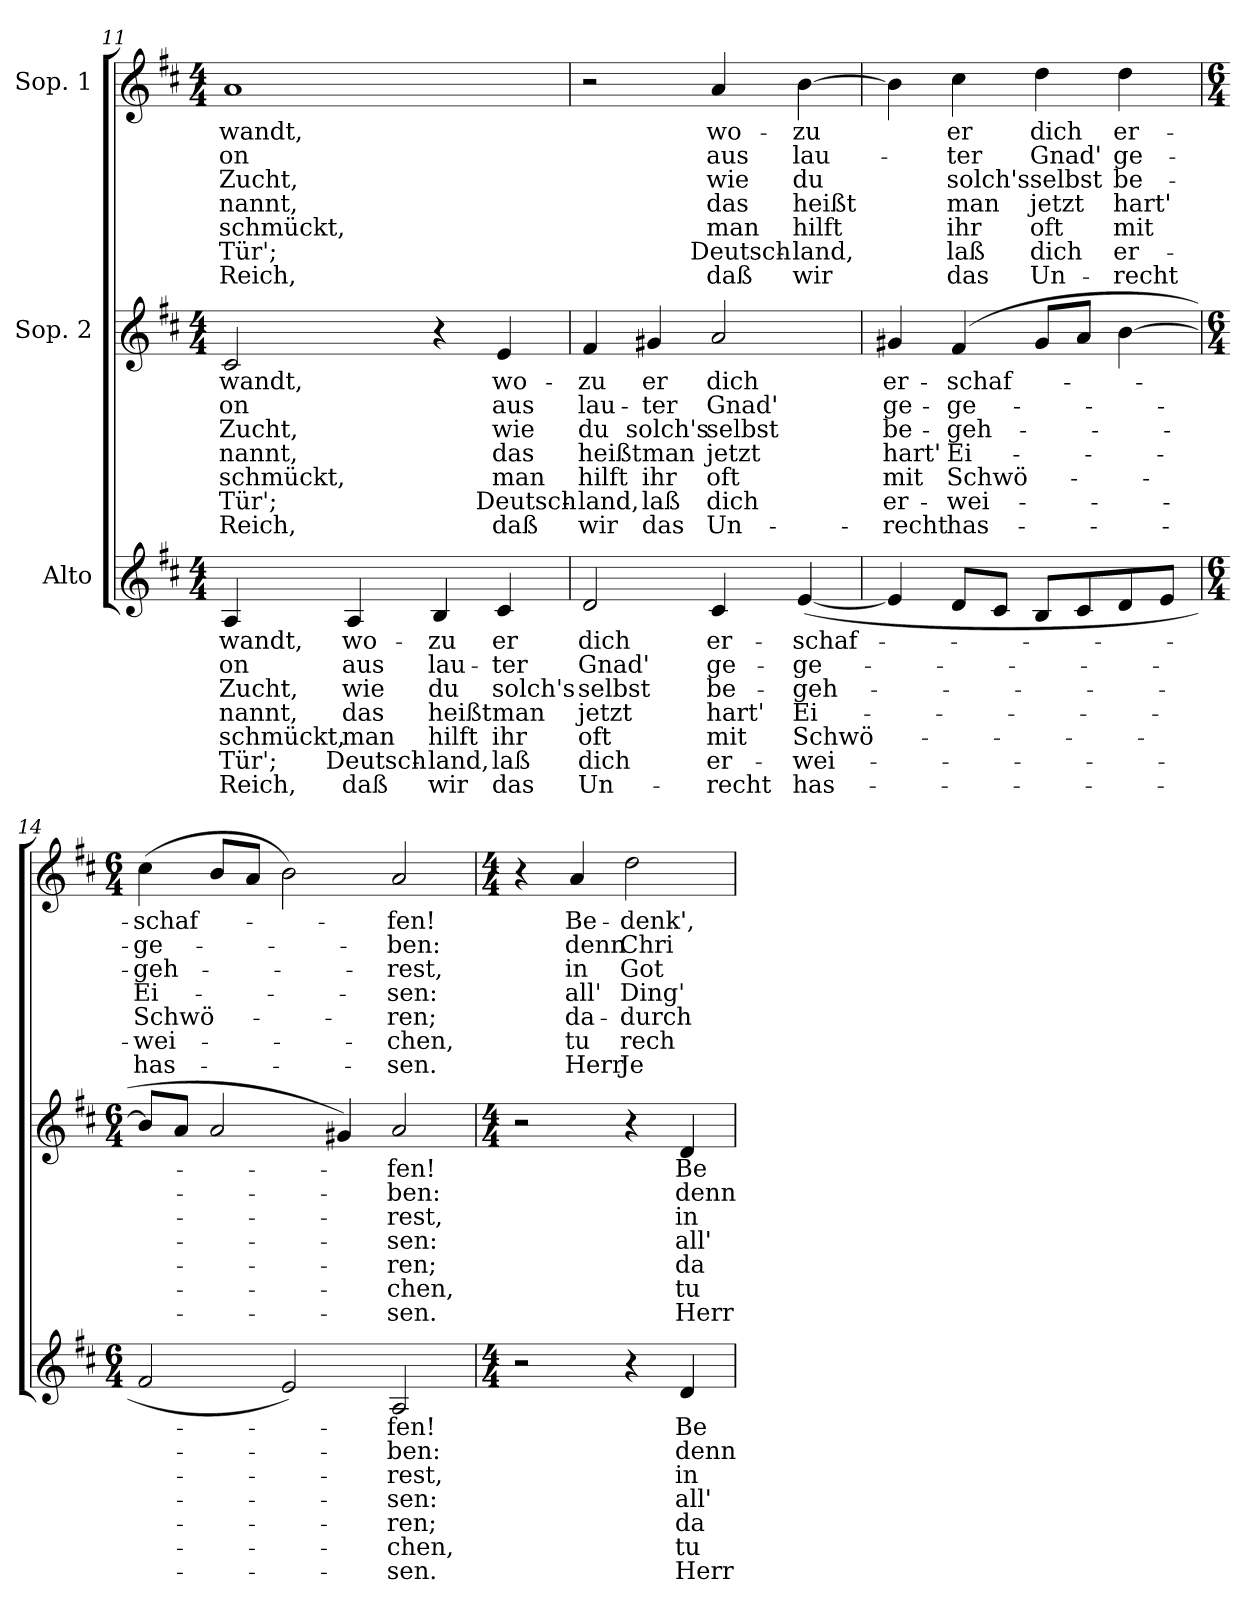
**kern	**text	**text	**text	**text	**text	**text	**text	**kern	**text	**text	**text	**text	**text	**text	**text	**kern	**text	**text	**text	**text	**text	**text	**text
*part3	*part3	*part3	*part3	*part3	*part3	*part3	*part3	*part2	*part2	*part2	*part2	*part2	*part2	*part2	*part2	*part1	*part1	*part1	*part1	*part1	*part1	*part1	*part1
*staff3	*staff3	*staff3	*staff3	*staff3	*staff3	*staff3	*staff3	*staff2	*staff2	*staff2	*staff2	*staff2	*staff2	*staff2	*staff2	*staff1	*staff1	*staff1	*staff1	*staff1	*staff1	*staff1	*staff1
*I"Alto	*	*	*	*	*	*	*	*I"Sop. 2	*	*	*	*	*	*	*	*I"Sop. 1	*	*	*	*	*	*	*
!!LO:PB:g=z
*clefG2	*	*	*	*	*	*	*	*clefG2	*	*	*	*	*	*	*	*clefG2	*	*	*	*	*	*	*
*k[f#c#]	*	*	*	*	*	*	*	*k[f#c#]	*	*	*	*	*	*	*	*k[f#c#]	*	*	*	*	*	*	*
*D:	*	*	*	*	*	*	*	*D:	*	*	*	*	*	*	*	*D:	*	*	*	*	*	*	*
*M4/4	*	*	*	*	*	*	*	*M4/4	*	*	*	*	*	*	*	*M4/4	*	*	*	*	*	*	*
=11	=11	=11	=11	=11	=11	=11	=11	=11	=11	=11	=11	=11	=11	=11	=11	=11	=11	=11	=11	=11	=11	=11	=11
!	!LO:LY:b	!LO:LY:b	!LO:LY:b	!LO:LY:b	!LO:LY:b	!LO:LY:b	!LO:LY:b	!	!	!	!	!	!	!	!	!	!	!	!	!	!	!	!
!	!	!	!	!	!	!	!	!	!LO:LY:b	!LO:LY:b	!LO:LY:b	!LO:LY:b	!LO:LY:b	!LO:LY:b	!LO:LY:b	!	!	!	!	!	!	!	!
!	!	!	!	!	!	!	!	!	!	!	!	!	!	!	!	!	!LO:LY:b	!LO:LY:b	!LO:LY:b	!LO:LY:b	!LO:LY:b	!LO:LY:b	!LO:LY:b
4A/	-wandt,	-on	Zucht,	-nannt,	-schmückt,	Tür';	Reich,	2c#/	-wandt,	-on	Zucht,	-nannt,	-schmückt,	Tür';	Reich,	1a	-wandt,	-on	Zucht,	-nannt,	-schmückt,	Tür';	Reich,
!	!LO:LY:b	!LO:LY:b	!LO:LY:b	!LO:LY:b	!LO:LY:b	!LO:LY:b	!LO:LY:b	!	!	!	!	!	!	!	!	!	!	!	!	!	!	!	!
4A/	wo-	aus	wie	das	man	Deutsch-	daß	.	.	.	.	.	.	.	.	.	.	.	.	.	.	.	.
!	!LO:LY:b	!LO:LY:b	!LO:LY:b	!LO:LY:b	!LO:LY:b	!LO:LY:b	!LO:LY:b	!	!	!	!	!	!	!	!	!	!	!	!	!	!	!	!
4B/	-zu	lau-	du	heißt	hilft	-land,	wir	4r	.	.	.	.	.	.	.	.	.	.	.	.	.	.	.
!	!LO:LY:b	!LO:LY:b	!LO:LY:b	!LO:LY:b	!LO:LY:b	!LO:LY:b	!LO:LY:b	!	!	!	!	!	!	!	!	!	!	!	!	!	!	!	!
!	!	!	!	!	!	!	!	!	!LO:LY:b	!LO:LY:b	!LO:LY:b	!LO:LY:b	!LO:LY:b	!LO:LY:b	!LO:LY:b	!	!	!	!	!	!	!	!
4c#/	er	-ter	solch's	man	ihr	laß	das	4e/	wo-	aus	wie	das	man	Deutsch-	daß	.	.	.	.	.	.	.	.
=12	=12	=12	=12	=12	=12	=12	=12	=12	=12	=12	=12	=12	=12	=12	=12	=12	=12	=12	=12	=12	=12	=12	=12
!	!LO:LY:b	!LO:LY:b	!LO:LY:b	!LO:LY:b	!LO:LY:b	!LO:LY:b	!LO:LY:b	!	!	!	!	!	!	!	!	!	!	!	!	!	!	!	!
!	!	!	!	!	!	!	!	!	!LO:LY:b	!LO:LY:b	!LO:LY:b	!LO:LY:b	!LO:LY:b	!LO:LY:b	!LO:LY:b	!	!	!	!	!	!	!	!
2d/	dich	Gnad'	selbst	jetzt	oft	dich	Un-	4f#/	-zu	lau-	du	heißt	hilft	-land,	wir	2r	.	.	.	.	.	.	.
!	!	!	!	!	!	!	!	!	!LO:LY:b	!LO:LY:b	!LO:LY:b	!LO:LY:b	!LO:LY:b	!LO:LY:b	!LO:LY:b	!	!	!	!	!	!	!	!
.	.	.	.	.	.	.	.	4g#X/	er	-ter	solch's	man	ihr	laß	das	.	.	.	.	.	.	.	.
!	!LO:LY:b	!LO:LY:b	!LO:LY:b	!LO:LY:b	!LO:LY:b	!LO:LY:b	!LO:LY:b	!	!	!	!	!	!	!	!	!	!	!	!	!	!	!	!
!	!	!	!	!	!	!	!	!	!LO:LY:b	!LO:LY:b	!LO:LY:b	!LO:LY:b	!LO:LY:b	!LO:LY:b	!LO:LY:b	!	!	!	!	!	!	!	!
!	!	!	!	!	!	!	!	!	!	!	!	!	!	!	!	!	!LO:LY:b	!LO:LY:b	!LO:LY:b	!LO:LY:b	!LO:LY:b	!LO:LY:b	!LO:LY:b
4c#/	er-	ge-	be-	hart'	mit	er-	-recht	2a/	dich	Gnad'	selbst	jetzt	oft	dich	Un-	4a/	wo-	aus	wie	das	man	Deutsch-	daß
!	!LO:LY:b	!LO:LY:b	!LO:LY:b	!LO:LY:b	!LO:LY:b	!LO:LY:b	!LO:LY:b	!	!	!	!	!	!	!	!	!	!	!	!	!	!	!	!
!	!	!	!	!	!	!	!	!	!	!	!	!	!	!	!	!	!LO:LY:b	!LO:LY:b	!LO:LY:b	!LO:LY:b	!LO:LY:b	!LO:LY:b	!LO:LY:b
(<[4e/	-schaf-	-ge-	-geh-	Ei-	Schwö-	-wei-	has-	.	.	.	.	.	.	.	.	[4b\	-zu	lau-	du	heißt	hilft	-land,	wir
=13	=13	=13	=13	=13	=13	=13	=13	=13	=13	=13	=13	=13	=13	=13	=13	=13	=13	=13	=13	=13	=13	=13	=13
!	!	!	!	!	!	!	!	!	!LO:LY:b	!LO:LY:b	!LO:LY:b	!LO:LY:b	!LO:LY:b	!LO:LY:b	!LO:LY:b	!	!	!	!	!	!	!	!
4e/]	.	.	.	.	.	.	.	4g#X/	er-	ge-	be-	hart'	mit	er-	-recht	4b\]	.	.	.	.	.	.	.
!	!	!	!	!	!	!	!	!	!LO:LY:b	!LO:LY:b	!LO:LY:b	!LO:LY:b	!LO:LY:b	!LO:LY:b	!LO:LY:b	!	!	!	!	!	!	!	!
!	!	!	!	!	!	!	!	!	!	!	!	!	!	!	!	!	!LO:LY:b	!LO:LY:b	!LO:LY:b	!LO:LY:b	!LO:LY:b	!LO:LY:b	!LO:LY:b
8d/L	.	.	.	.	.	.	.	(>4f#/	-schaf-	-ge-	-geh-	Ei-	Schwö-	-wei-	has-	4cc#\	er	-ter	solch's	man	ihr	laß	das
8c#/J	.	.	.	.	.	.	.	.	.	.	.	.	.	.	.	.	.	.	.	.	.	.	.
!	!	!	!	!	!	!	!	!	!	!	!	!	!	!	!	!	!LO:LY:b	!LO:LY:b	!LO:LY:b	!LO:LY:b	!LO:LY:b	!LO:LY:b	!LO:LY:b
8B/L	.	.	.	.	.	.	.	8g#/L	.	.	.	.	.	.	.	4dd\	dich	Gnad'	selbst	jetzt	oft	dich	Un-
8c#/	.	.	.	.	.	.	.	8a/J	.	.	.	.	.	.	.	.	.	.	.	.	.	.	.
!	!	!	!	!	!	!	!	!	!	!	!	!	!	!	!	!	!LO:LY:b	!LO:LY:b	!LO:LY:b	!LO:LY:b	!LO:LY:b	!LO:LY:b	!LO:LY:b
8d/	.	.	.	.	.	.	.	[4b\	.	.	.	.	.	.	.	4dd\	er-	ge-	be-	hart'	mit	er-	-recht
8e/J	.	.	.	.	.	.	.	.	.	.	.	.	.	.	.	.	.	.	.	.	.	.	.
!!LO:LB:g=z
=14	=14	=14	=14	=14	=14	=14	=14	=14	=14	=14	=14	=14	=14	=14	=14	=14	=14	=14	=14	=14	=14	=14	=14
*M6/4	*	*	*	*	*	*	*	*M6/4	*	*	*	*	*	*	*	*M6/4	*	*	*	*	*	*	*
!	!	!	!	!	!	!	!	!	!	!	!	!	!	!	!	!	!LO:LY:b	!LO:LY:b	!LO:LY:b	!LO:LY:b	!LO:LY:b	!LO:LY:b	!LO:LY:b
2f#/	.	.	.	.	.	.	.	8b/L]	.	.	.	.	.	.	.	(>4cc#\	-schaf-	-ge-	-geh-	Ei-	Schwö-	-wei-	has-
.	.	.	.	.	.	.	.	8a/J	.	.	.	.	.	.	.	.	.	.	.	.	.	.	.
.	.	.	.	.	.	.	.	2a/	.	.	.	.	.	.	.	8b/L	.	.	.	.	.	.	.
.	.	.	.	.	.	.	.	.	.	.	.	.	.	.	.	8a/J	.	.	.	.	.	.	.
2e/)	.	.	.	.	.	.	.	.	.	.	.	.	.	.	.	2b\)	.	.	.	.	.	.	.
.	.	.	.	.	.	.	.	4g#X/)	.	.	.	.	.	.	.	.	.	.	.	.	.	.	.
!	!LO:LY:b	!LO:LY:b	!LO:LY:b	!LO:LY:b	!LO:LY:b	!LO:LY:b	!LO:LY:b	!	!	!	!	!	!	!	!	!	!	!	!	!	!	!	!
!	!	!	!	!	!	!	!	!	!LO:LY:b	!LO:LY:b	!LO:LY:b	!LO:LY:b	!LO:LY:b	!LO:LY:b	!LO:LY:b	!	!	!	!	!	!	!	!
!	!	!	!	!	!	!	!	!	!	!	!	!	!	!	!	!	!LO:LY:b	!LO:LY:b	!LO:LY:b	!LO:LY:b	!LO:LY:b	!LO:LY:b	!LO:LY:b
2A/	-fen!	-ben:	-rest,	-sen:	-ren;	-chen,	-sen.	2a/	-fen!	-ben:	-rest,	-sen:	-ren;	-chen,	-sen.	2a/	-fen!	-ben:	-rest,	-sen:	-ren;	-chen,	-sen.
=15	=15	=15	=15	=15	=15	=15	=15	=15	=15	=15	=15	=15	=15	=15	=15	=15	=15	=15	=15	=15	=15	=15	=15
*M4/4	*	*	*	*	*	*	*	*M4/4	*	*	*	*	*	*	*	*M4/4	*	*	*	*	*	*	*
2r	.	.	.	.	.	.	.	2r	.	.	.	.	.	.	.	4r	.	.	.	.	.	.	.
!	!	!	!	!	!	!	!	!	!	!	!	!	!	!	!	!	!LO:LY:b	!LO:LY:b	!LO:LY:b	!LO:LY:b	!LO:LY:b	!LO:LY:b	!LO:LY:b
.	.	.	.	.	.	.	.	.	.	.	.	.	.	.	.	4a/	Be-	denn	in	all'	da-	tu	Herr
!	!	!	!	!	!	!	!	!	!	!	!	!	!	!	!	!	!LO:LY:b	!LO:LY:b	!LO:LY:b	!LO:LY:b	!LO:LY:b	!LO:LY:b	!LO:LY:b
4r	.	.	.	.	.	.	.	4r	.	.	.	.	.	.	.	2dd\	-denk',	Chri-	Got-	Ding'	-durch	rech-	Je-
!	!LO:LY:b	!LO:LY:b	!LO:LY:b	!LO:LY:b	!LO:LY:b	!LO:LY:b	!LO:LY:b	!	!	!	!	!	!	!	!	!	!	!	!	!	!	!	!
!	!	!	!	!	!	!	!	!	!LO:LY:b	!LO:LY:b	!LO:LY:b	!LO:LY:b	!LO:LY:b	!LO:LY:b	!LO:LY:b	!	!	!	!	!	!	!	!
4d/	Be-	denn	in	all'	da-	tu	Herr	4d/	Be-	denn	in	all'	da-	tu	Herr	.	.	.	.	.	.	.	.
=	=	=	=	=	=	=	=	=	=	=	=	=	=	=	=	=	=	=	=	=	=	=	=
*-	*-	*-	*-	*-	*-	*-	*-	*-	*-	*-	*-	*-	*-	*-	*-	*-	*-	*-	*-	*-	*-	*-	*-
